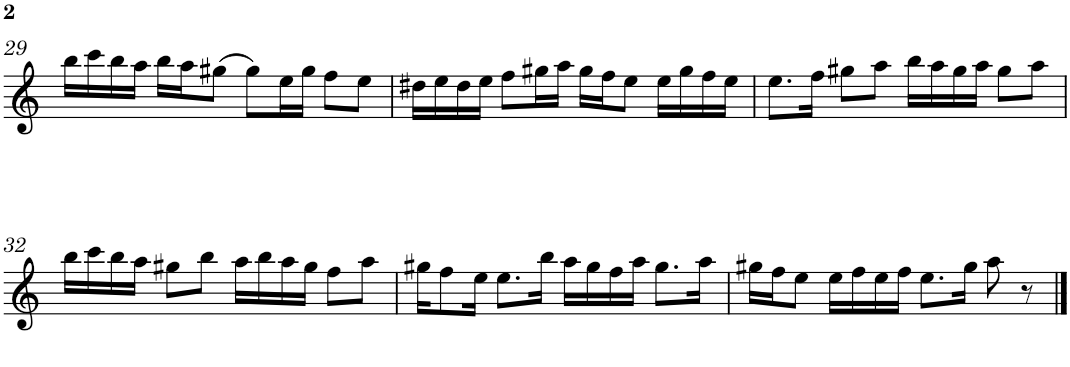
**kern
*part1
*staff1
*I"Piano
*I'Pno.
!!LO:PB:g=z
*clefG2
*k[]
*M4/4
*met(c)
=29
16bb\LL
16ccc\
16bb\
16aa\JJ
16bb\LL
16aa\J
(8gg#X\J
8gg#\L)
16ee\L
16gg#\JJ
8ff\L
8ee\J
=30
16dd#X\LL
16ee\
16dd#\
16ee\JJ
8ff\L
16gg#X\L
16aa\JJ
16gg#\LL
16ff\J
8ee\J
16ee\LL
16gg#\
16ff\
16ee\JJ
=31
8.ee\L
16ff\Jk
8gg#X\L
8aa\J
16bb\LL
16aa\
16gg#\
16aa\JJ
8gg#\L
8aa\J
!!LO:LB:g=z
=32
16bb\LL
16ccc\
16bb\
16aa\JJ
8gg#X\L
8bb\J
16aa\LL
16bb\
16aa\
16gg#\JJ
8ff\L
8aa\J
=33
16gg#X\KL
8ff\
16ee\Jk
8.ee\L
16bb\Jk
16aa\LL
16gg#\
16ff\
16aa\JJ
8.gg#\L
16aa\Jk
=34
16gg#X\LL
16ff\J
8ee\J
16ee\LL
16ff\
16ee\
16ff\JJ
8.ee\L
16gg#\Jk
8aa\
8r
==
*-
